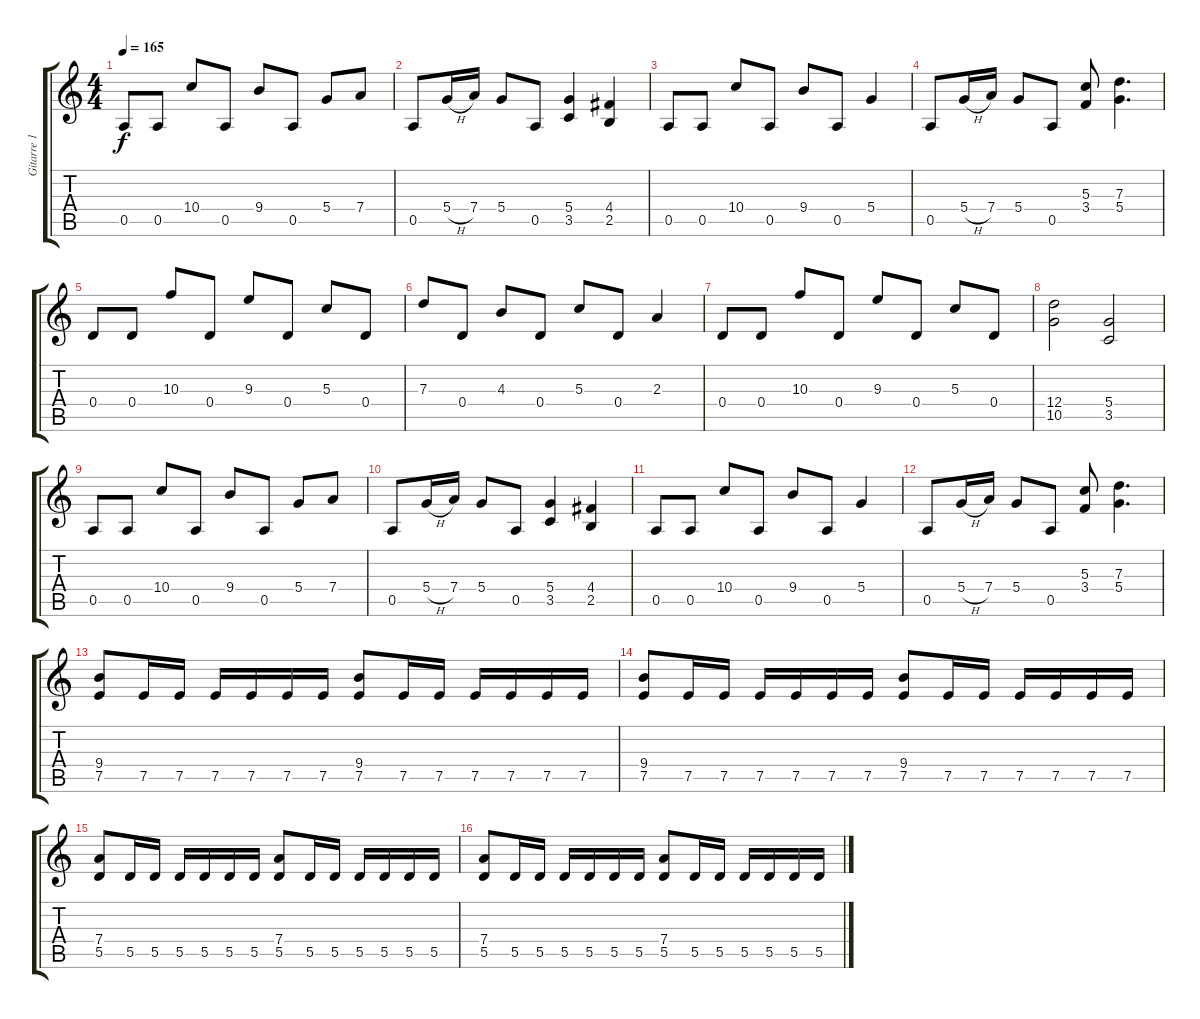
\track ("Gitarre 1" "Gitarre 1") {instrument distortionguitar}
\staff {score tabs}
\tuning (E4 B3 G3 D3 A2 E2) {hide}
\ts (4 4)
\tempo 165
\clef g2
\ks c
0.5.8{dy f} 0.5.8 10.4.8 0.5.8 9.4.8 0.5.8 5.4.8 7.4.8 |
0.5.8 5.4{h}.16 7.4.16 5.4.8 0.5.8 (5.4 3.5).4 (4.4 2.5).4 |
0.5.8 0.5.8 10.4.8 0.5.8 9.4.8 0.5.8 5.4.4 |
0.5.8 5.4{h}.16 7.4.16 5.4.8 0.5.8 (5.3 3.4).8 (7.3 5.4).4{d} |
0.4.8 0.4.8 10.3.8 0.4.8 9.3.8 0.4.8 5.3.8 0.4.8 |
7.3.8 0.4.8 4.3.8 0.4.8 5.3.8 0.4.8 2.3.4 |
0.4.8 0.4.8 10.3.8 0.4.8 9.3.8 0.4.8 5.3.8 0.4.8 |
(12.4 10.5).2 (5.4 3.5).2 |
0.5.8 0.5.8 10.4.8 0.5.8 9.4.8 0.5.8 5.4.8 7.4.8 |
0.5.8 5.4{h}.16 7.4.16 5.4.8 0.5.8 (5.4 3.5).4 (4.4 2.5).4 |
0.5.8 0.5.8 10.4.8 0.5.8 9.4.8 0.5.8 5.4.4 |
0.5.8 5.4{h}.16 7.4.16 5.4.8 0.5.8 (5.3 3.4).8 (7.3 5.4).4{d} |
(9.4 7.5).8 7.5.16 7.5.16 7.5.16 7.5.16 7.5.16 7.5.16 (9.4 7.5).8 7.5.16 7.5.16 7.5.16 7.5.16 7.5.16 7.5.16 |
(9.4 7.5).8 7.5.16 7.5.16 7.5.16 7.5.16 7.5.16 7.5.16 (9.4 7.5).8 7.5.16 7.5.16 7.5.16 7.5.16 7.5.16 7.5.16 |
(7.4 5.5).8 5.5.16 5.5.16 5.5.16 5.5.16 5.5.16 5.5.16 (7.4 5.5).8 5.5.16 5.5.16 5.5.16 5.5.16 5.5.16 5.5.16 |
(7.4 5.5).8 5.5.16 5.5.16 5.5.16 5.5.16 5.5.16 5.5.16 (7.4 5.5).8 5.5.16 5.5.16 5.5.16 5.5.16 5.5.16 5.5.16
